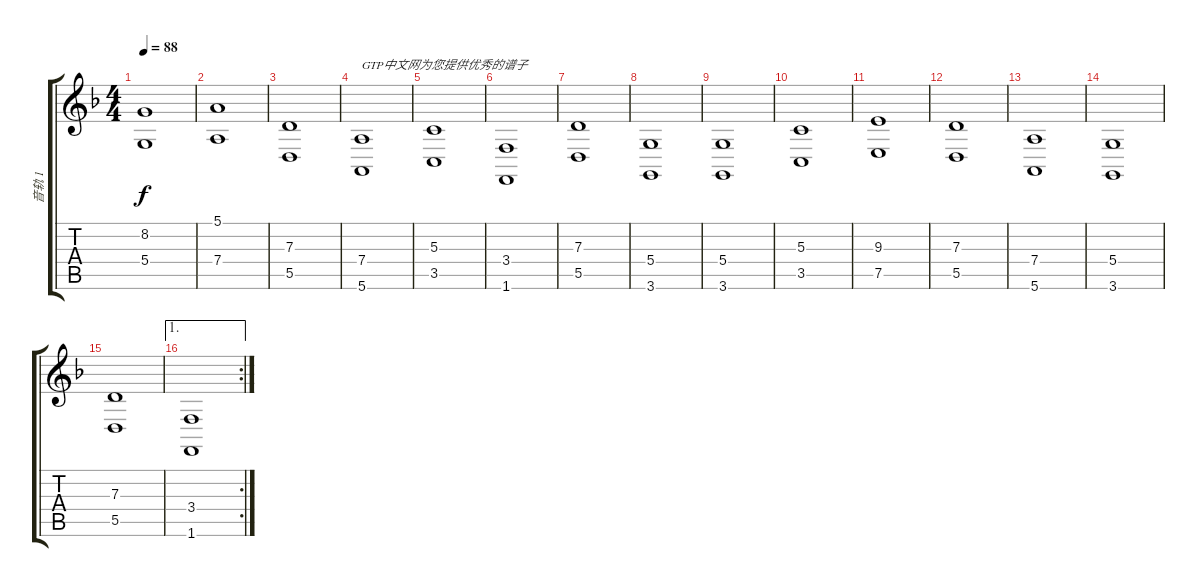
\track ("音轨 1" "音轨 1") {instrument stringensemble1}
\staff {score tabs}
\tuning (E4 B3 G3 D3 A2 E2) {hide}
\ts (4 4)
\tempo 88
\clef g2
\ks f
(8.2 5.4).1{dy f} |
(5.1 7.4).1 |
(7.3 5.5).1 |
(7.4 5.6).1{txt "GTP中文网为您提供优秀的谱子"} |
(5.3 3.5).1 |
(3.4 1.6).1 |
(7.3 5.5).1 |
(5.4 3.6).1 |
(5.4 3.6).1 |
(5.3 3.5).1 |
(9.3 7.5).1 |
(7.3 5.5).1 |
(7.4 5.6).1 |
(5.4 3.6).1 |
(7.3 5.5).1 |
\ae 1
\rc 2
(3.4 1.6).1
